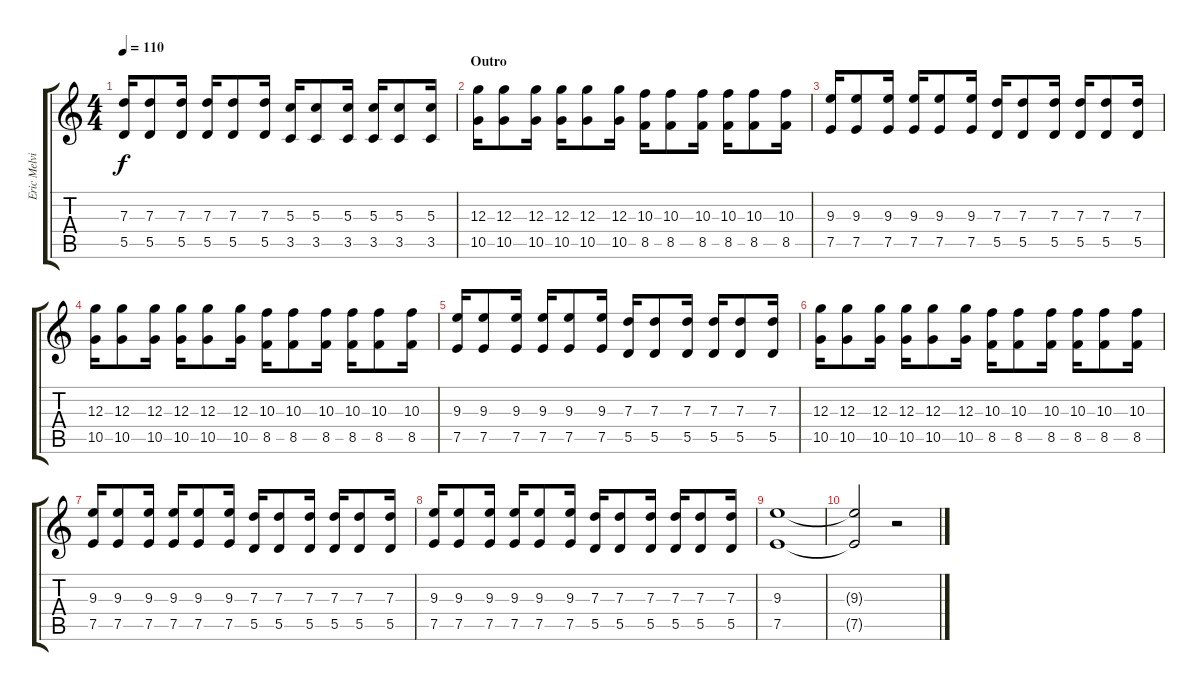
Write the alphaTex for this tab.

\track ("Eric Melvin" "Eric Melvi") {instrument overdrivenguitar}
\staff {score tabs}
\tuning (E4 B3 G3 D3 A2 E2) {hide}
\ts (4 4)
\tempo 110
\clef g2
\ks c
(7.3 5.5).16{dy f} (7.3 5.5).8 (7.3 5.5).16 (7.3 5.5).16 (7.3 5.5).8 (7.3 5.5).16 (5.3 3.5).16 (5.3 3.5).8 (5.3 3.5).16 (5.3 3.5).16 (5.3 3.5).8 (5.3 3.5).16 |
\section ("" "Outro")
(12.3 10.5).16 (12.3 10.5).8 (12.3 10.5).16 (12.3 10.5).16 (12.3 10.5).8 (12.3 10.5).16 (10.3 8.5).16 (10.3 8.5).8 (10.3 8.5).16 (10.3 8.5).16 (10.3 8.5).8 (10.3 8.5).16 |
(9.3 7.5).16 (9.3 7.5).8 (9.3 7.5).16 (9.3 7.5).16 (9.3 7.5).8 (9.3 7.5).16 (7.3 5.5).16 (7.3 5.5).8 (7.3 5.5).16 (7.3 5.5).16 (7.3 5.5).8 (7.3 5.5).16 |
(12.3 10.5).16 (12.3 10.5).8 (12.3 10.5).16 (12.3 10.5).16 (12.3 10.5).8 (12.3 10.5).16 (10.3 8.5).16 (10.3 8.5).8 (10.3 8.5).16 (10.3 8.5).16 (10.3 8.5).8 (10.3 8.5).16 |
(9.3 7.5).16 (9.3 7.5).8 (9.3 7.5).16 (9.3 7.5).16 (9.3 7.5).8 (9.3 7.5).16 (7.3 5.5).16 (7.3 5.5).8 (7.3 5.5).16 (7.3 5.5).16 (7.3 5.5).8 (7.3 5.5).16 |
(12.3 10.5).16 (12.3 10.5).8 (12.3 10.5).16 (12.3 10.5).16 (12.3 10.5).8 (12.3 10.5).16 (10.3 8.5).16 (10.3 8.5).8 (10.3 8.5).16 (10.3 8.5).16 (10.3 8.5).8 (10.3 8.5).16 |
(9.3 7.5).16 (9.3 7.5).8 (9.3 7.5).16 (9.3 7.5).16 (9.3 7.5).8 (9.3 7.5).16 (7.3 5.5).16 (7.3 5.5).8 (7.3 5.5).16 (7.3 5.5).16 (7.3 5.5).8 (7.3 5.5).16 |
(9.3 7.5).16 (9.3 7.5).8 (9.3 7.5).16 (9.3 7.5).16 (9.3 7.5).8 (9.3 7.5).16 (7.3 5.5).16 (7.3 5.5).8 (7.3 5.5).16 (7.3 5.5).16 (7.3 5.5).8 (7.3 5.5).16 |
(9.3 7.5).1 |
(9.3{t} 7.5{t}).2 r.2
